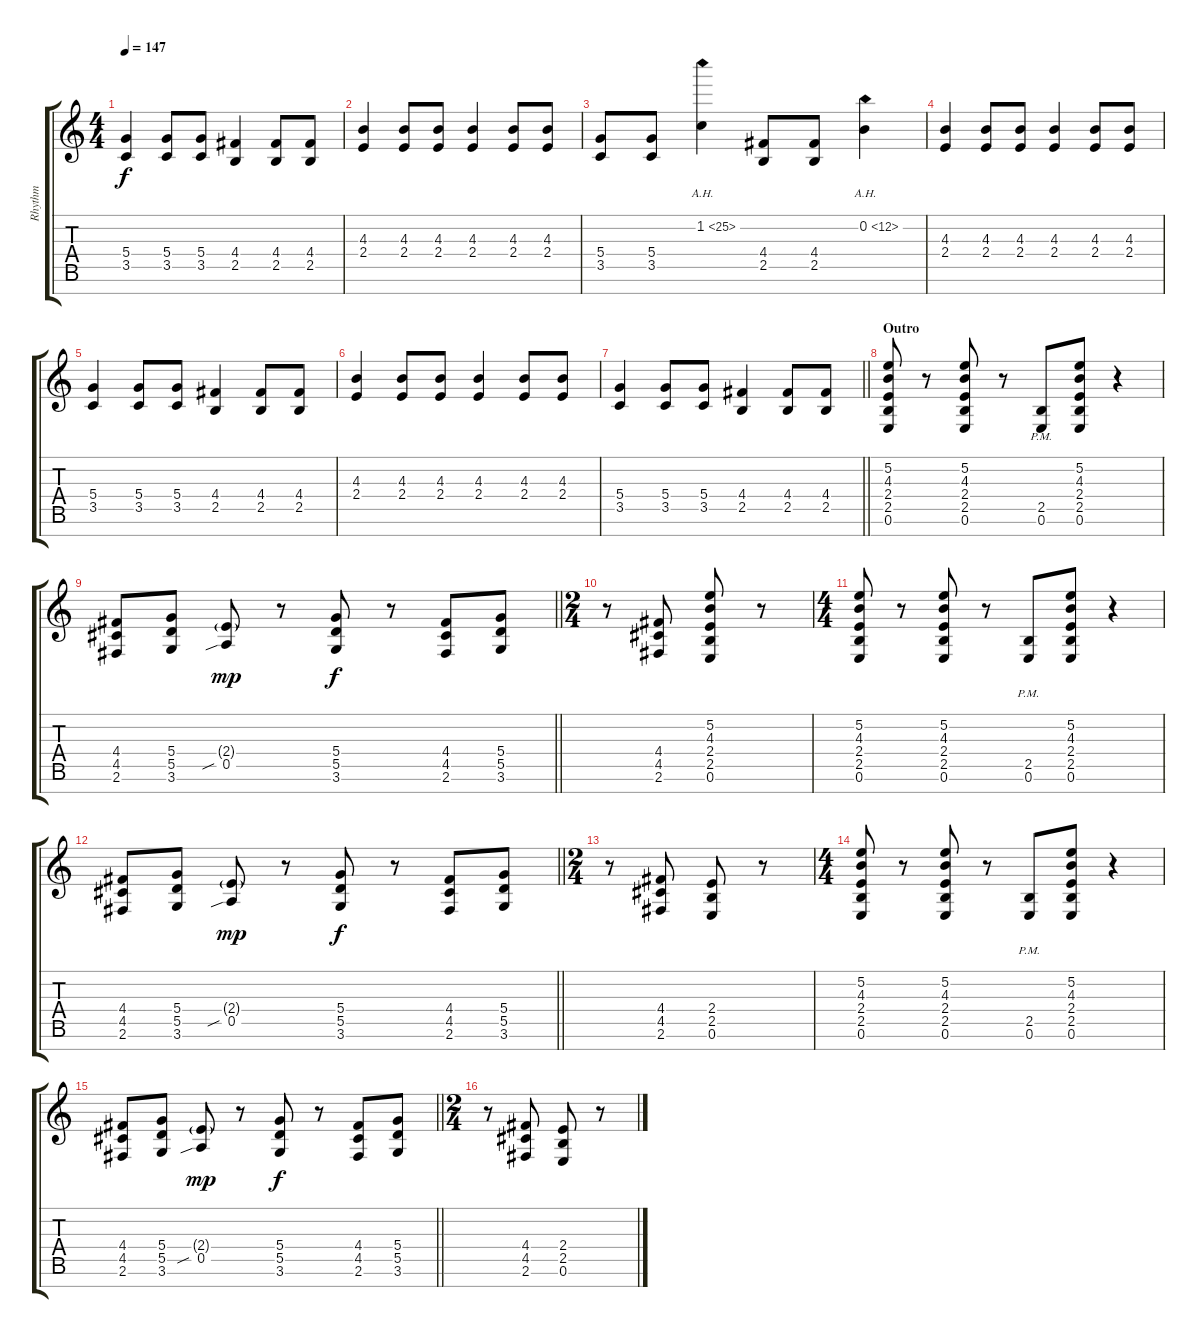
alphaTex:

\track ("Rhythm" "Rhythm") {instrument distortionguitar}
\staff {score tabs}
\tuning (E4 B3 G3 D3 A2 E2 B1) {hide}
\ts (4 4)
\tempo 147
\clef g2
\ks c
(5.4 3.5).4{dy f} (5.4 3.5).8 (5.4 3.5).8 (4.4 2.5).4 (4.4 2.5).8 (4.4 2.5).8 |
(4.3 2.4).4 (4.3 2.4).8 (4.3 2.4).8 (4.3 2.4).4 (4.3 2.4).8 (4.3 2.4).8 |
(5.4 3.5).8 (5.4 3.5).8 1.2{ah 24}.4 (4.4 2.5).8 (4.4 2.5).8 0.2{ah 12}.4 |
(4.3 2.4).4 (4.3 2.4).8 (4.3 2.4).8 (4.3 2.4).4 (4.3 2.4).8 (4.3 2.4).8 |
(5.4 3.5).4 (5.4 3.5).8 (5.4 3.5).8 (4.4 2.5).4 (4.4 2.5).8 (4.4 2.5).8 |
(4.3 2.4).4 (4.3 2.4).8 (4.3 2.4).8 (4.3 2.4).4 (4.3 2.4).8 (4.3 2.4).8 |
\barLineRight lightlight
(5.4 3.5).4 (5.4 3.5).8 (5.4 3.5).8 (4.4 2.5).4 (4.4 2.5).8 (4.4 2.5).8 |
\section ("" "Outro")
(5.2 4.3 2.4 2.5 0.6).8 r.8 (5.2 4.3 2.4 2.5 0.6).8 r.8 (2.5{pm} 0.6{pm}).8 (5.2 4.3 2.4 2.5 0.6).8 r.4 |
\barLineRight lightlight
(4.4 4.5 2.6).8 (5.4 5.5 3.6).8 (2.4{g} 0.5{sib}).8{dy mp} r.8 (5.4 5.5 3.6).8{dy f} r.8 (4.4 4.5 2.6).8 (5.4 5.5 3.6).8 |
\ts (2 4)
r.8 (4.4 4.5 2.6).8 (5.2 4.3 2.4 2.5 0.6).8 r.8 |
\ts (4 4)
(5.2 4.3 2.4 2.5 0.6).8 r.8 (5.2 4.3 2.4 2.5 0.6).8 r.8 (2.5{pm} 0.6{pm}).8 (5.2 4.3 2.4 2.5 0.6).8 r.4 |
\barLineRight lightlight
(4.4 4.5 2.6).8 (5.4 5.5 3.6).8 (2.4{g} 0.5{sib}).8{dy mp} r.8 (5.4 5.5 3.6).8{dy f} r.8 (4.4 4.5 2.6).8 (5.4 5.5 3.6).8 |
\ts (2 4)
r.8 (4.4 4.5 2.6).8 (2.4 2.5 0.6).8 r.8 |
\ts (4 4)
(5.2 4.3 2.4 2.5 0.6).8 r.8 (5.2 4.3 2.4 2.5 0.6).8 r.8 (2.5{pm} 0.6{pm}).8 (5.2 4.3 2.4 2.5 0.6).8 r.4 |
\barLineRight lightlight
(4.4 4.5 2.6).8 (5.4 5.5 3.6).8 (2.4{g} 0.5{sib}).8{dy mp} r.8 (5.4 5.5 3.6).8{dy f} r.8 (4.4 4.5 2.6).8 (5.4 5.5 3.6).8 |
\ts (2 4)
r.8 (4.4 4.5 2.6).8 (2.4 2.5 0.6).8 r.8
